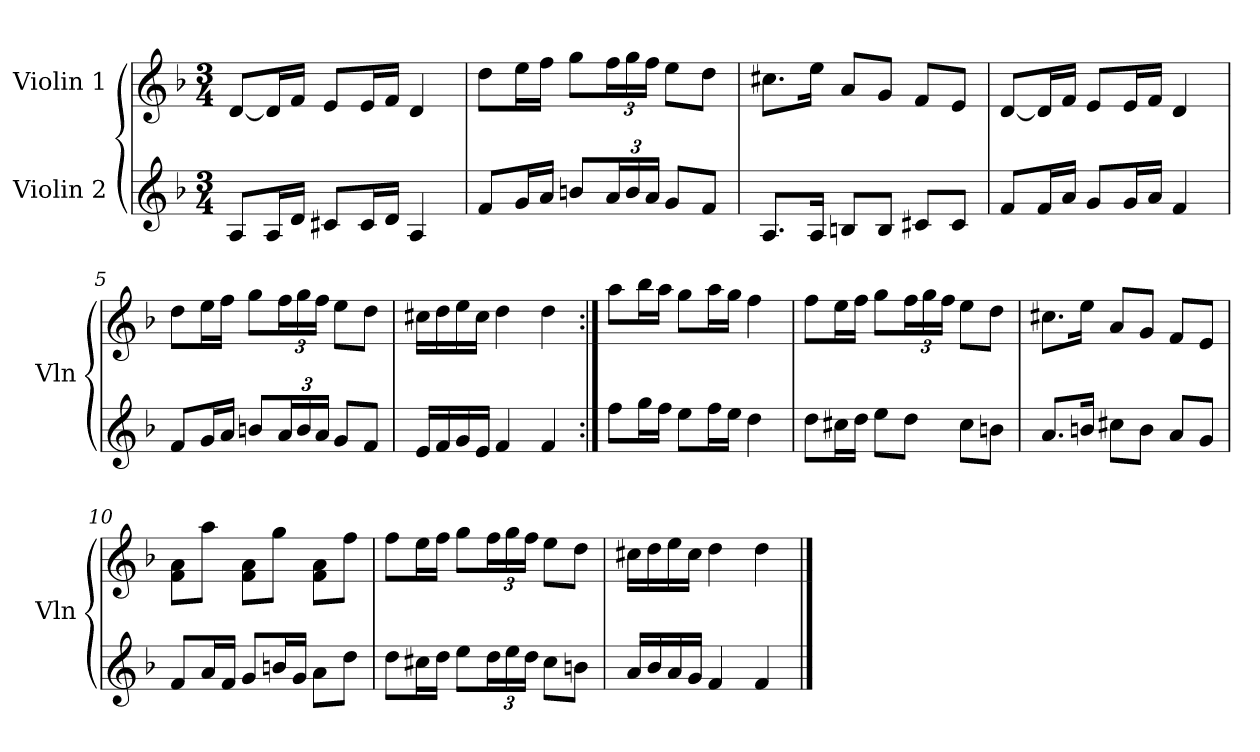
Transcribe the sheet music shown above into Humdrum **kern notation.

**kern	**kern
*part2	*part1
*staff2	*staff1
*I"Violin 2	*I"Violin 1
*I'Vln	*I'Vln
*clefG2	*clefG2
*k[b-]	*k[b-]
*M3/4	*M3/4
=1	=1
8A/L	[8d/L
16A/L	16d/L]
16d/JJ	16f/JJ
8c#X/L	8e/L
16c#/L	16e/L
16d/JJ	16f/JJ
4A/	4d/
=2	=2
8f/L	8dd\L
16g/L	16ee\L
16a/JJ	16ff\JJ
8bn/L	8gg\L
*Xbrackettup	*Xbrackettup
24a/L	24ff\L
24b/	24gg\
24a/JJ	24ff\JJ
8g/L	8ee\L
8f/J	8dd\J
=3	=3
8.A/L	8.cc#X\L
16A/Jk	16ee\Jk
8Bn/L	8a/L
8B/J	8g/J
8c#X/L	8f/L
8c#/J	8e/J
!!LO:LB:g=z
=4	=4
8f/L	[8d/L
16f/L	16d/L]
16a/JJ	16f/JJ
8g/L	8e/L
16g/L	16e/L
16a/JJ	16f/JJ
4f/	4d/
=5	=5
8f/L	8dd\L
16g/L	16ee\L
16a/JJ	16ff\JJ
8bn/L	8gg\L
24a/L	24ff\L
24b/	24gg\
24a/JJ	24ff\JJ
8g/L	8ee\L
8f/J	8dd\J
=6	=6
16e/LL	16cc#X\LL
16f/	16dd\
16g/	16ee\
16e/JJ	16cc#\JJ
4f/	4dd\
4f/	4dd\
!!LO:LB:g=z
=7:|!	=7:|!
8ff\L	8aa\L
16gg\L	16bb-\L
16ff\JJ	16aa\JJ
8ee\L	8gg\L
16ff\L	16aa\L
16ee\JJ	16gg\JJ
4dd\	4ff\
=8	=8
8dd\L	8ff\L
16cc#X\L	16ee\L
16dd\JJ	16ff\JJ
8ee\L	8gg\L
8dd\J	24ff\L
.	24gg\
.	24ff\JJ
8cc#\L	8ee\L
8bn\J	8dd\J
=9	=9
8.a/L	8.cc#X\L
16bn/Jk	16ee\Jk
8cc#X\L	8a/L
8b\J	8g/J
8a/L	8f/L
8g/J	8e/J
!!LO:LB:g=z
=10	=10
8f/L	8f\ 8a\L
16a/L	8aa\J
16f/JJ	.
8g/L	8f\ 8a\L
16bn/L	8gg\J
16g/JJ	.
8a\L	8f\ 8a\L
8dd\J	8ff\J
=11	=11
8dd\L	8ff\L
16cc#X\L	16ee\L
16dd\JJ	16ff\JJ
8ee\L	8gg\L
24dd\L	24ff\L
24ee\	24gg\
24dd\JJ	24ff\JJ
8cc#\L	8ee\L
8bn\J	8dd\J
=12	=12
16a/LL	16cc#X\LL
16b-/	16dd\
16a/	16ee\
16g/JJ	16cc#\JJ
4f/	4dd\
4f/	4dd\
==	==
*-	*-
